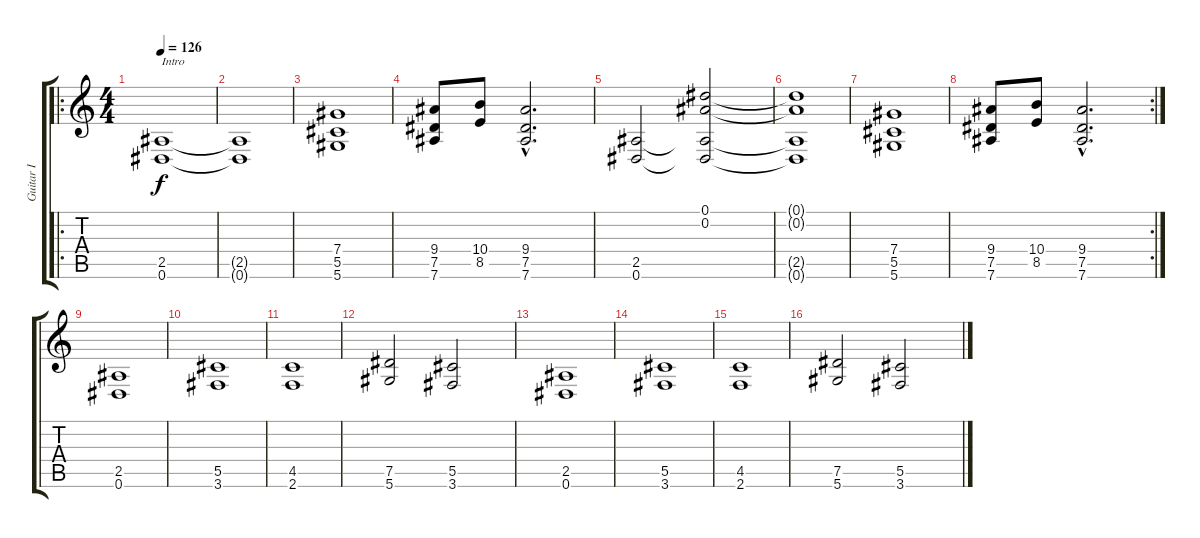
\track ("Guitar I" "Guitar I") {instrument distortionguitar}
\staff {score tabs}
\tuning (Eb4 Bb3 Gb3 Db3 Ab2 Eb2) {hide}
\ro
\ts (4 4)
\tempo 126
\clef g2
\ks c
(2.5 0.6).1{txt "Intro" dy f instrument distortionguitar} |
(2.5{t} 0.6{t}).1 |
(7.4 5.5 5.6).1 |
(9.4 7.5 7.6).8 (10.4 8.5).8 (9.4{hac} 7.5{hac} 7.6{hac}).2{d} |
(2.5 0.6).2 (0.1 0.2 2.5{t} 0.6{t}).2 |
(0.1{t} 0.2{t} 2.5{t} 0.6{t}).1 |
(7.4 5.5 5.6).1 |
\rc 2
(9.4 7.5 7.6).8 (10.4 8.5).8 (9.4{hac} 7.5{hac} 7.6{hac}).2{d} |
(2.5 0.6).1 |
(5.5 3.6).1 |
(4.5 2.6).1 |
(7.5 5.6).2 (5.5 3.6).2 |
(2.5 0.6).1 |
(5.5 3.6).1 |
(4.5 2.6).1 |
(7.5 5.6).2 (5.5 3.6).2
